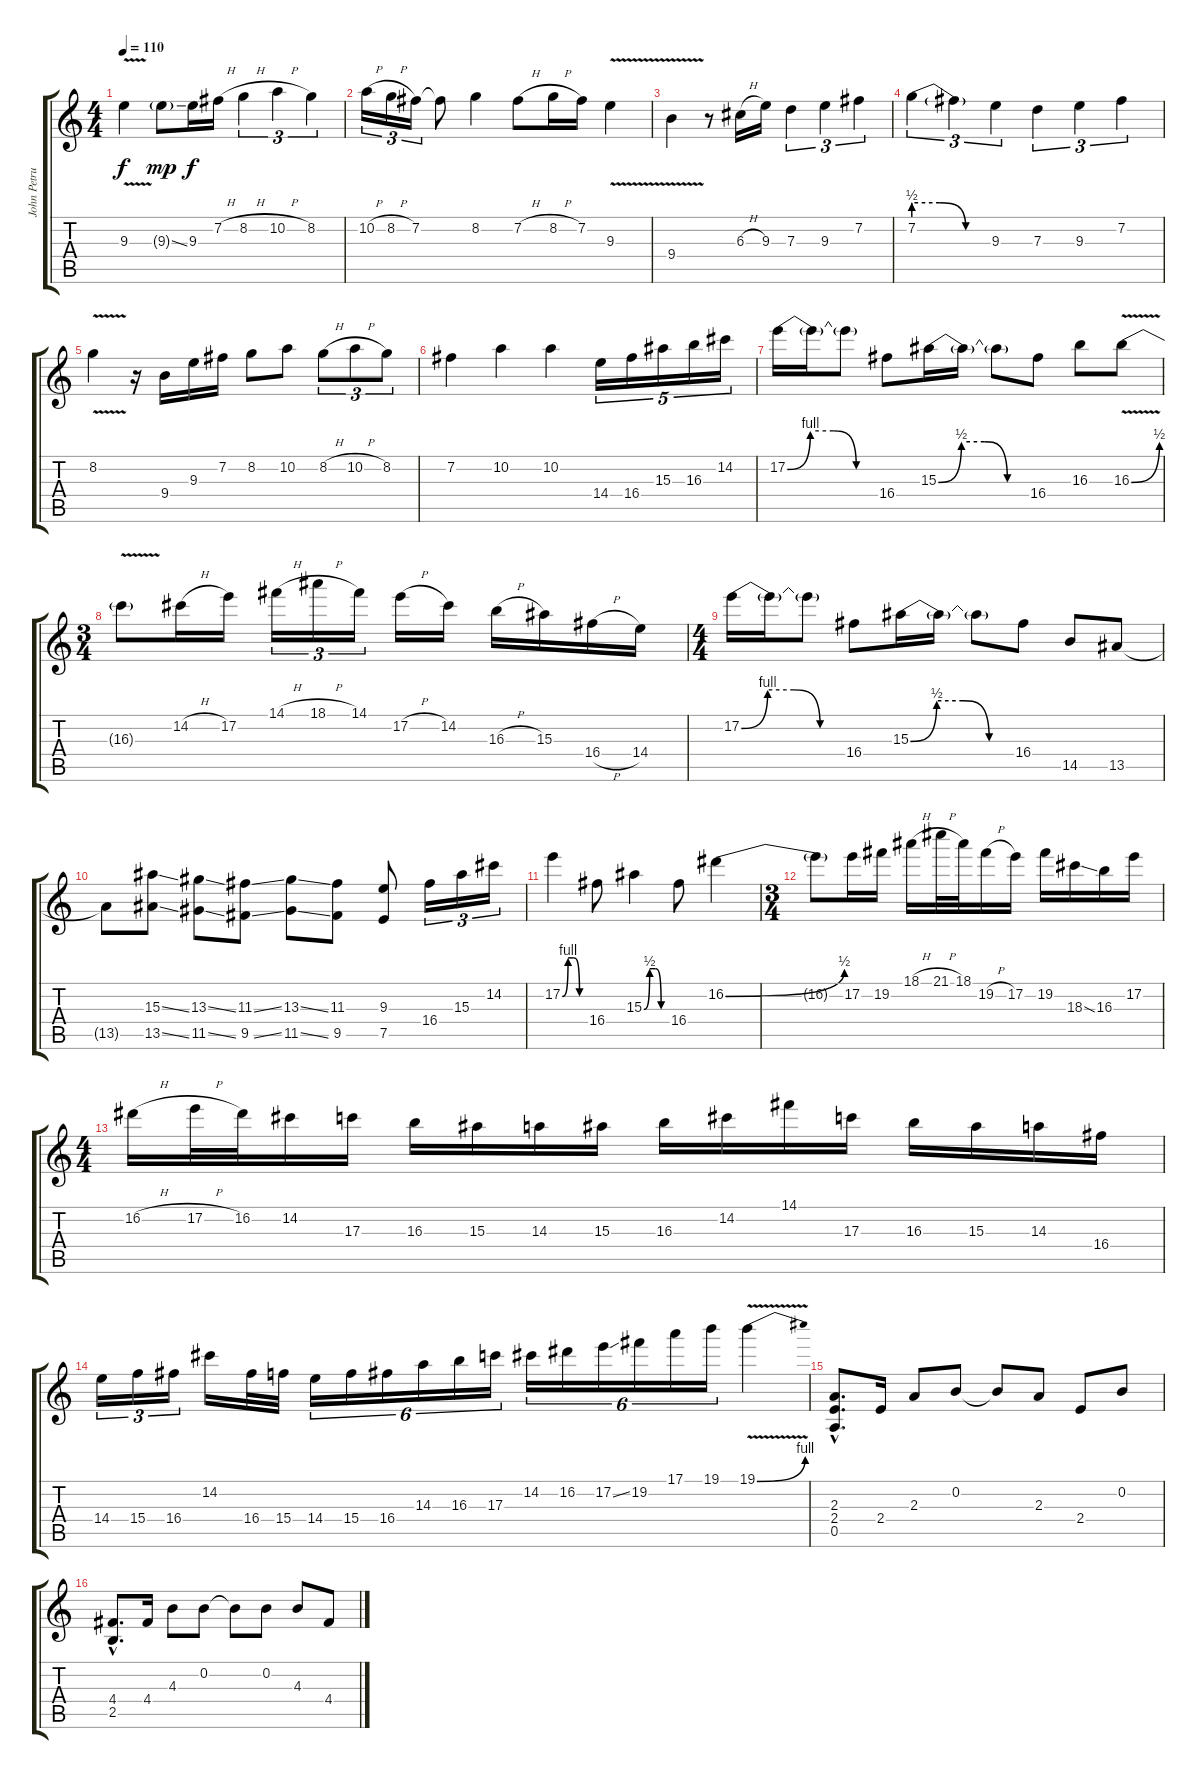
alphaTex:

\track ("John Petrucci - Guitar" "John Petru") {instrument distortionguitar}
\staff {score tabs}
\tuning (E4 B3 G3 D3 A2 E2) {hide}
\ts (4 4)
\tempo 110
\clef g2
\ks c
9.3{v}.4{dy f} 9.3{ss g}.8{dy mp} 9.3.16{dy f} 7.2{h}.16 8.2{h}.4{tu (3 2)} 10.2{h}.4{tu (3 2)} 8.2.4{tu (3 2)} |
10.2{h}.16{tu (3 2)} 8.2{h}.16{tu (3 2)} 7.2.16{tu (3 2)} 7.2{t}.8 8.2.4 7.2{h}.8 8.2{h}.16 7.2.16 9.3{v}.4 |
9.4{v}.4 r.8 6.3{h}.16 9.3.16 7.3.4{tu (3 2)} 9.3.4{tu (3 2)} 7.2.4{tu (3 2)} |
7.2{be (custom 0 2 20 2 40 0 60 0)}.4{tu (3 2)} 7.2{t}.4{tu (3 2)} 9.3.4{tu (3 2)} 7.3.4{tu (3 2)} 9.3.4{tu (3 2)} 7.2.4{tu (3 2)} |
8.2{v}.4 r.16 9.4.16 9.3.16 7.2.16 8.2.8 10.2.8 8.2{h}.8{tu (3 2)} 10.2{h}.8{tu (3 2)} 8.2.8{tu (3 2)} |
7.2.4 10.2.4 10.2.4 14.4.16{tu (5 4)} 16.4.16{tu (5 4)} 15.3.16{tu (5 4)} 16.3.16{tu (5 4)} 14.2.16{tu (5 4)} |
17.2{be (custom 0 0 15 4 30 4 45 0 60 0)}.16 17.2{t}.16 17.2{t}.8 16.4.8 15.3{be (custom 0 0 15 2 30 2 45 0 60 0)}.16 15.3{t}.16 15.3{t}.8 16.4.8 16.3.8 16.3{be (bend 0 0 60 2) v}.8 |
\ts (3 4)
16.3{t}.8 14.2{h}.16 17.2.16 14.1{h}.16{tu (3 2)} 18.1{h}.16{tu (3 2)} 14.1.16{tu (3 2)} 17.2{h}.16 14.2.16 16.3{h}.16 15.3.16 16.4{h}.16 14.4.16 |
\ts (4 4)
17.2{be (custom 0 0 15 4 30 4 45 0 60 0)}.16 17.2{t}.16 17.2{t}.8 16.4.8 15.3{be (custom 0 0 15 2 30 2 45 0 60 0)}.16 15.3{t}.16 15.3{t}.8 16.4.8 14.5.8 13.5.8 |
13.5{t}.8 (15.3{ss} 13.5{ss}).8 (13.3{ss} 11.5{ss}).8 (11.3{ss} 9.5{ss}).8 (13.3{ss} 11.5{ss}).8 (11.3 9.5).8 (9.3 7.5).8 16.4.16{tu (3 2)} 15.3.16{tu (3 2)} 14.2.16{tu (3 2)} |
17.2{be (custom 0 0 15 4 30 4 45 0 60 0)}.4 16.4.8 15.3{be (custom 0 0 15 2 30 2 45 0 60 0)}.4 16.4.8 16.2{be (bend 0 0 60 2)}.4 |
\ts (3 4)
16.2{t}.8 17.2.16 19.2.16 18.1{h}.16 21.1{h}.32 18.1.32 19.2{h}.16 17.2.16 19.2.16 18.3{ss}.16 16.3.16 17.2.16 |
\ts (4 4)
16.2{h}.16 17.2{h}.32 16.2.32 14.2.16 17.3.16 16.3.16 15.3.16 14.3.16 15.3.16 16.3.16 14.2.16 14.1.16 17.3.16 16.3.16 15.3.16 14.3.16 16.4.16 |
14.4.16{tu (3 2)} 15.4.16{tu (3 2)} 16.4.16{tu (3 2)} 14.2.16 16.4.32 15.4.32 14.4.16{tu (6 4)} 15.4.16{tu (6 4)} 16.4.16{tu (6 4)} 14.3.16{tu (6 4)} 16.3.16{tu (6 4)} 17.3.16{tu (6 4)} 14.2.16{tu (6 4)} 16.2.16{tu (6 4)} 17.2{ss}.16{tu (6 4)} 19.2.16{tu (6 4)} 17.1.16{tu (6 4)} 19.1.16{tu (6 4)} 19.1{be (bend 0 0 60 4) v}.4 |
(2.3{hac} 2.4{hac} 0.5{hac}).8{d volume 9} 2.4.16 2.3.8 0.2.8 0.2{t}.8 2.3.8 2.4.8 0.2.8 |
(4.4{hac} 2.5{hac}).8{d} 4.4.16 4.3.8 0.2.8 0.2{t}.8 0.2.8 4.3.8 4.4.8
